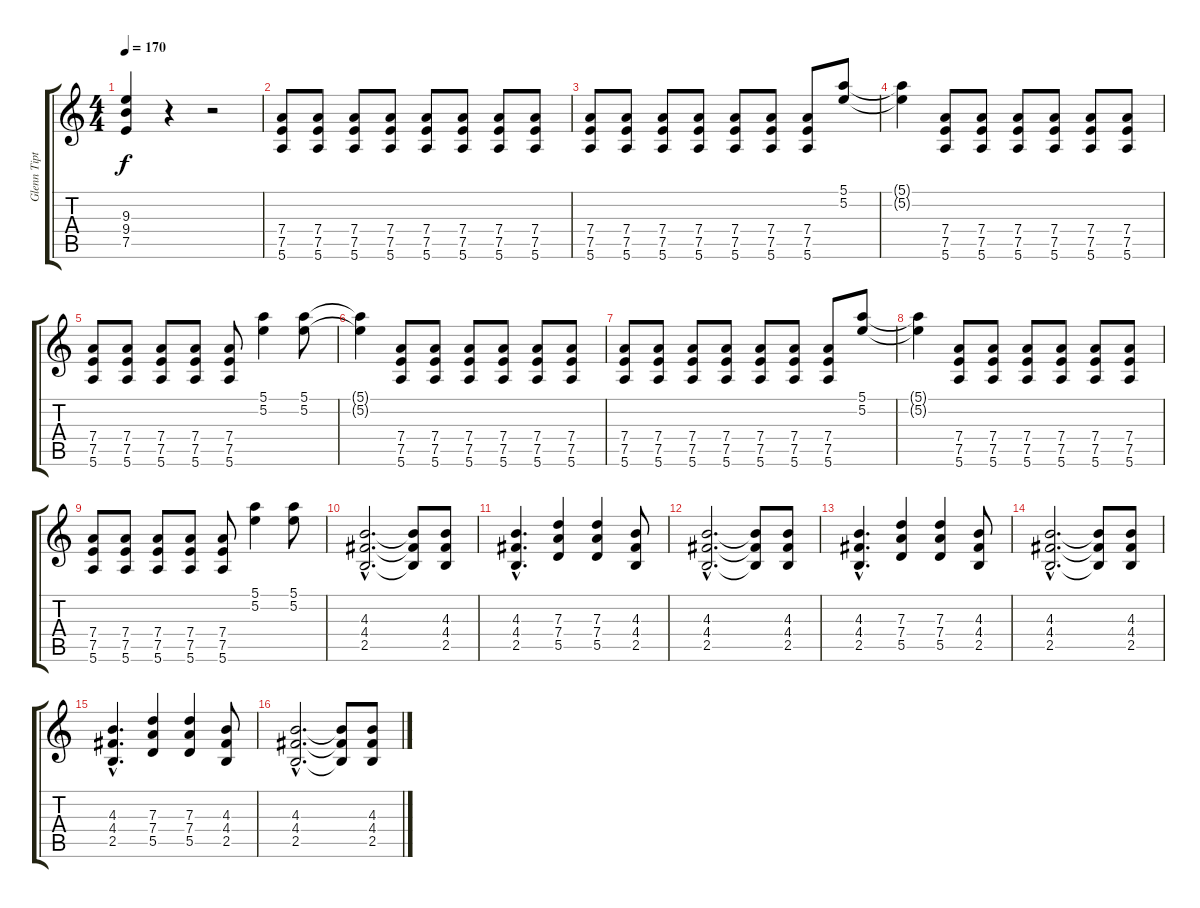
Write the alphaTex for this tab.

\track ("Glenn Tipton (Distortion Guitar)" "Glenn Tipt") {instrument distortionguitar}
\staff {score tabs}
\tuning (E4 B3 G3 D3 A2 E2) {hide}
\ts (4 4)
\tempo 170
\clef g2
\ks c
(9.3 9.4 7.5).4{dy f} r.4 r.2 |
(7.4 7.5 5.6).8 (7.4 7.5 5.6).8 (7.4 7.5 5.6).8 (7.4 7.5 5.6).8 (7.4 7.5 5.6).8 (7.4 7.5 5.6).8 (7.4 7.5 5.6).8 (7.4 7.5 5.6).8 |
(7.4 7.5 5.6).8 (7.4 7.5 5.6).8 (7.4 7.5 5.6).8 (7.4 7.5 5.6).8 (7.4 7.5 5.6).8 (7.4 7.5 5.6).8 (7.4 7.5 5.6).8 (5.1 5.2).8 |
(5.1{t} 5.2{t}).4 (7.4 7.5 5.6).8 (7.4 7.5 5.6).8 (7.4 7.5 5.6).8 (7.4 7.5 5.6).8 (7.4 7.5 5.6).8 (7.4 7.5 5.6).8 |
(7.4 7.5 5.6).8 (7.4 7.5 5.6).8 (7.4 7.5 5.6).8 (7.4 7.5 5.6).8 (7.4 7.5 5.6).8 (5.1 5.2).4 (5.1 5.2).8 |
(5.1{t} 5.2{t}).4 (7.4 7.5 5.6).8 (7.4 7.5 5.6).8 (7.4 7.5 5.6).8 (7.4 7.5 5.6).8 (7.4 7.5 5.6).8 (7.4 7.5 5.6).8 |
(7.4 7.5 5.6).8 (7.4 7.5 5.6).8 (7.4 7.5 5.6).8 (7.4 7.5 5.6).8 (7.4 7.5 5.6).8 (7.4 7.5 5.6).8 (7.4 7.5 5.6).8 (5.1 5.2).8 |
(5.1{t} 5.2{t}).4 (7.4 7.5 5.6).8 (7.4 7.5 5.6).8 (7.4 7.5 5.6).8 (7.4 7.5 5.6).8 (7.4 7.5 5.6).8 (7.4 7.5 5.6).8 |
(7.4 7.5 5.6).8 (7.4 7.5 5.6).8 (7.4 7.5 5.6).8 (7.4 7.5 5.6).8 (7.4 7.5 5.6).8 (5.1 5.2).4 (5.1 5.2).8 |
(4.3{hac} 4.4{hac} 2.5{hac}).2{d} (4.3{t} 4.4{t} 2.5{t}).8 (4.3 4.4 2.5).8 |
(4.3{hac} 4.4{hac} 2.5{hac}).4{d} (7.3 7.4 5.5).4 (7.3 7.4 5.5).4 (4.3 4.4 2.5).8 |
(4.3{hac} 4.4{hac} 2.5{hac}).2{d} (4.3{t} 4.4{t} 2.5{t}).8 (4.3 4.4 2.5).8 |
(4.3{hac} 4.4{hac} 2.5{hac}).4{d} (7.3 7.4 5.5).4 (7.3 7.4 5.5).4 (4.3 4.4 2.5).8 |
(4.3{hac} 4.4{hac} 2.5{hac}).2{d} (4.3{t} 4.4{t} 2.5{t}).8 (4.3 4.4 2.5).8 |
(4.3{hac} 4.4{hac} 2.5{hac}).4{d} (7.3 7.4 5.5).4 (7.3 7.4 5.5).4 (4.3 4.4 2.5).8 |
(4.3{hac} 4.4{hac} 2.5{hac}).2{d} (4.3{t} 4.4{t} 2.5{t}).8 (4.3 4.4 2.5).8
